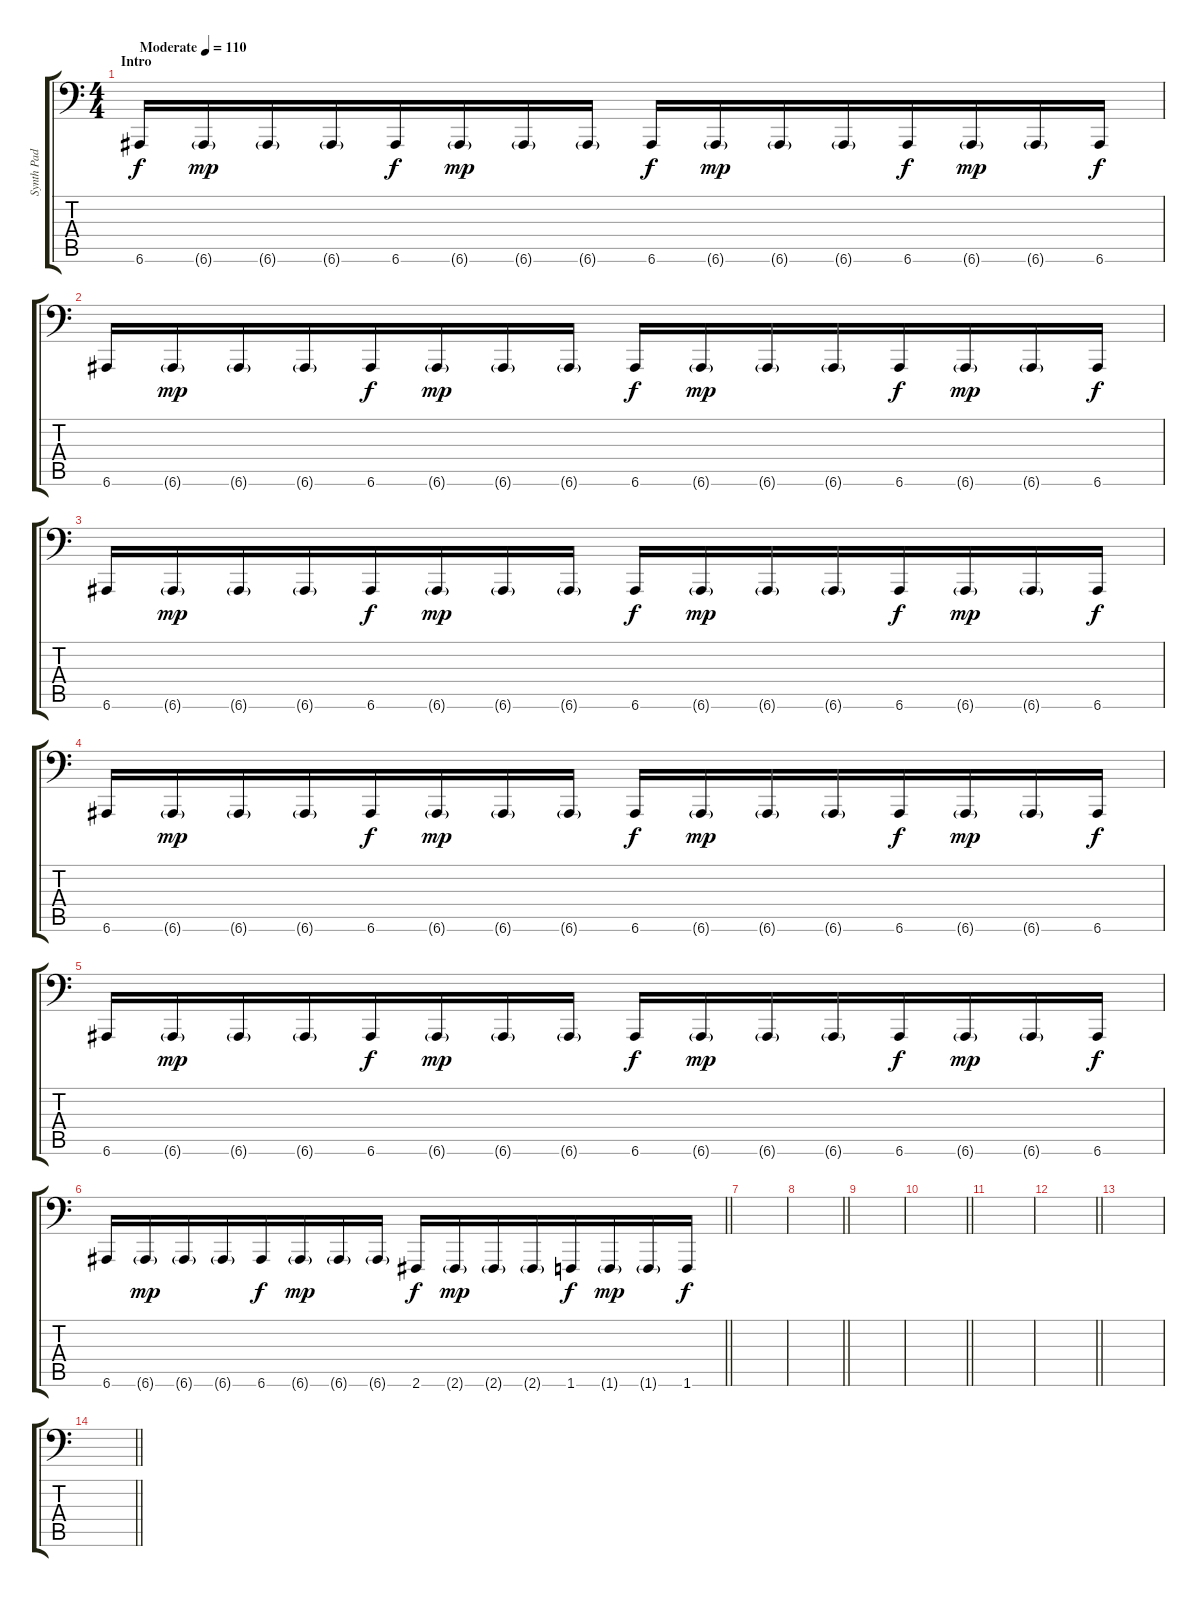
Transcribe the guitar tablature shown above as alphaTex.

\track ("Synth Pad" "Synth Pad") {instrument lead8bassandlead}
\staff {score tabs}
\tuning (Gb3 Db3 A2 E2 B1 E1) {hide}
\ts (4 4)
\section ("" "Intro")
\tempo (110 "Moderate")
\clef f4
\ks c
6.6.16{dy f instrument lead8bassandlead beam merge} 6.6{g}.16{dy mp} 6.6{g}.16 6.6{g}.16{beam merge} 6.6.16{dy f beam merge} 6.6{g}.16{dy mp} 6.6{g}.16 6.6{g}.16 6.6.16{dy f beam merge} 6.6{g}.16{dy mp} 6.6{g}.16 6.6{g}.16{beam merge} 6.6.16{dy f beam merge} 6.6{g}.16{dy mp beam merge} 6.6{g}.16{beam merge} 6.6.16{dy f} |
6.6.16{beam merge} 6.6{g}.16{dy mp} 6.6{g}.16 6.6{g}.16{beam merge} 6.6.16{dy f beam merge} 6.6{g}.16{dy mp} 6.6{g}.16 6.6{g}.16 6.6.16{dy f beam merge} 6.6{g}.16{dy mp} 6.6{g}.16 6.6{g}.16{beam merge} 6.6.16{dy f beam merge} 6.6{g}.16{dy mp beam merge} 6.6{g}.16{beam merge} 6.6.16{dy f} |
6.6.16{beam merge} 6.6{g}.16{dy mp} 6.6{g}.16 6.6{g}.16{beam merge} 6.6.16{dy f beam merge} 6.6{g}.16{dy mp} 6.6{g}.16 6.6{g}.16 6.6.16{dy f beam merge} 6.6{g}.16{dy mp} 6.6{g}.16 6.6{g}.16{beam merge} 6.6.16{dy f beam merge} 6.6{g}.16{dy mp beam merge} 6.6{g}.16{beam merge} 6.6.16{dy f} |
6.6.16{beam merge} 6.6{g}.16{dy mp} 6.6{g}.16 6.6{g}.16{beam merge} 6.6.16{dy f beam merge} 6.6{g}.16{dy mp} 6.6{g}.16 6.6{g}.16 6.6.16{dy f beam merge} 6.6{g}.16{dy mp} 6.6{g}.16 6.6{g}.16{beam merge} 6.6.16{dy f beam merge} 6.6{g}.16{dy mp beam merge} 6.6{g}.16{beam merge} 6.6.16{dy f} |
6.6.16{beam merge} 6.6{g}.16{dy mp} 6.6{g}.16 6.6{g}.16{beam merge} 6.6.16{dy f beam merge} 6.6{g}.16{dy mp} 6.6{g}.16 6.6{g}.16 6.6.16{dy f beam merge} 6.6{g}.16{dy mp} 6.6{g}.16 6.6{g}.16{beam merge} 6.6.16{dy f beam merge} 6.6{g}.16{dy mp beam merge} 6.6{g}.16{beam merge} 6.6.16{dy f} |
\barLineRight lightlight
6.6.16{beam merge} 6.6{g}.16{dy mp} 6.6{g}.16 6.6{g}.16{beam merge} 6.6.16{dy f beam merge} 6.6{g}.16{dy mp} 6.6{g}.16 6.6{g}.16 2.6.16{dy f beam merge} 2.6{g}.16{dy mp} 2.6{g}.16 2.6{g}.16{beam merge} 1.6.16{dy f beam merge} 1.6{g}.16{dy mp beam merge} 1.6{g}.16{beam merge} 1.6.16{dy f} |
|
\barLineRight lightlight
|
|
\barLineRight lightlight
|
|
\barLineRight lightlight
|
|
\barLineRight lightlight
